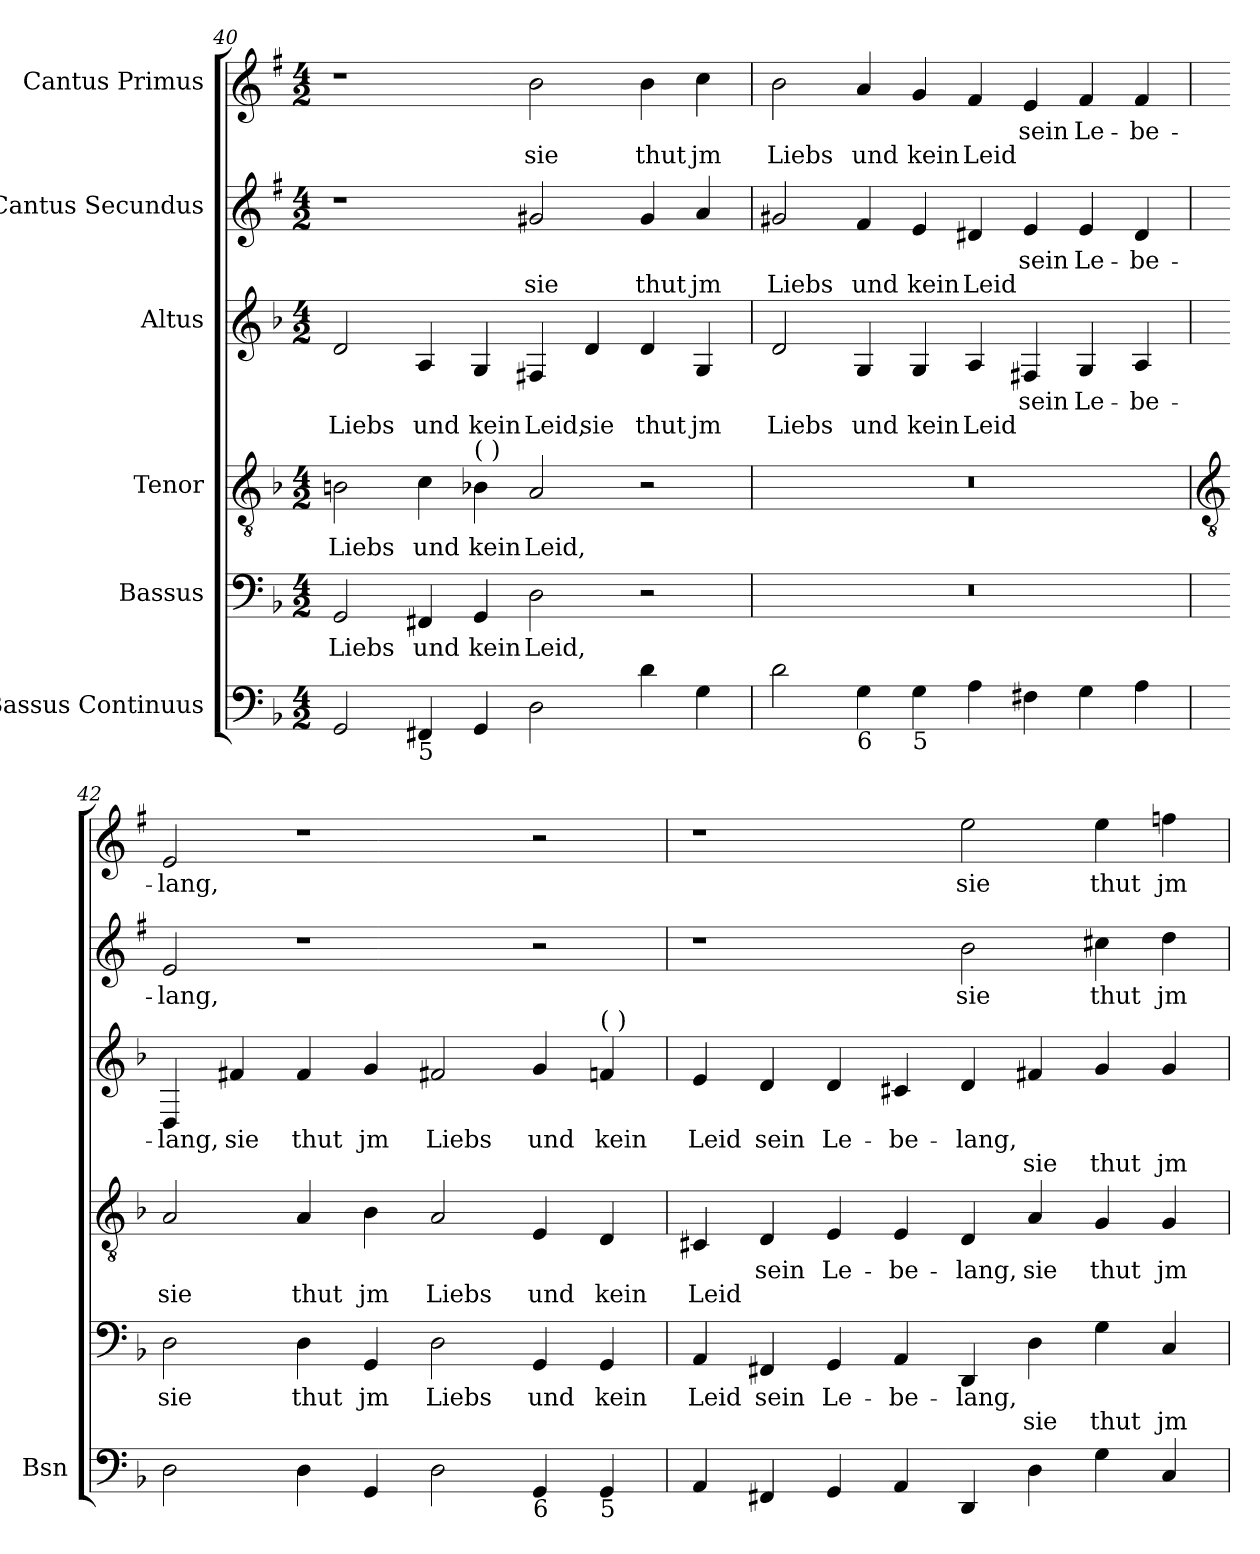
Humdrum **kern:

**kern	**kern	**text	**text	**kern	**text	**text	**kern	**text	**text	**kern	**text	**text	**kern	**text	**text
*part6	*part5	*part5	*part5	*part4	*part4	*part4	*part3	*part3	*part3	*part2	*part2	*part2	*part1	*part1	*part1
*staff6	*staff5	*staff5	*staff5	*staff4	*staff4	*staff4	*staff3	*staff3	*staff3	*staff2	*staff2	*staff2	*staff1	*staff1	*staff1
*I"Bassus Continuus	*I"Bassus	*	*	*I"Tenor	*	*	*I"Altus	*	*	*I"Cantus Secundus	*	*	*I"Cantus Primus	*	*
*I'Bsn	*	*	*	*	*	*	*	*	*	*	*	*	*	*	*
*clefF4	*clefF4	*	*	*clefGv2	*	*	*clefG2	*	*	*clefG2	*	*	*clefG2	*	*
*	*	*	*	*	*	*	*	*	*	*ITrd1c2	*	*	*ITrd1c2	*	*
*k[b-]	*k[b-]	*	*	*k[b-]	*	*	*k[b-]	*	*	*k[b-]	*	*	*k[b-]	*	*
*F:	*F:	*	*	*F:	*	*	*F:	*	*	*F:	*	*	*F:	*	*
*M4/2	*M4/2	*	*	*M4/2	*	*	*M4/2	*	*	*M4/2	*	*	*M4/2	*	*
=40	=40	=40	=40	=40	=40	=40	=40	=40	=40	=40	=40	=40	=40	=40	=40
!	!	!LO:LY:b	!	!	!LO:LY:b	!	!	!	!LO:LY:b	!	!	!	!	!	!
2GG	2GG	Liebs	.	2Bn	Liebs	.	2d	.	Liebs	1r	.	.	1r	.	.
!LO:TX:b:t=5	!	!	!	!	!	!	!	!	!	!	!	!	!	!	!
!	!	!LO:LY:b	!	!	!LO:LY:b	!	!	!	!LO:LY:b	!	!	!	!	!	!
4FF#X	4FF#X	und	.	4c	und	.	4A	.	und	.	.	.	.	.	.
!	!	!	!	!LO:TX:a:t=(  )	!	!	!	!	!	!	!	!	!	!	!
!	!	!LO:LY:b	!	!	!LO:LY:b	!	!	!	!LO:LY:b	!	!	!	!	!	!
4GG	4GG	kein	.	4B-	kein	.	4G	.	kein	.	.	.	.	.	.
!	!	!LO:LY:b	!	!	!LO:LY:b	!	!	!	!LO:LY:b	!	!	!LO:LY:b	!	!	!LO:LY:b
2D	2D	Leid,	.	2A	Leid,	.	4F#X	.	Leid,	2f#X	.	sie	2a	.	sie
!	!	!	!	!	!	!	!	!	!LO:LY:b	!	!	!	!	!	!
.	.	.	.	.	.	.	4d	.	sie	.	.	.	.	.	.
!	!	!	!	!	!	!	!	!	!LO:LY:b	!	!	!LO:LY:b	!	!	!LO:LY:b
4d	2r	.	.	2r	.	.	4d	.	thut	4f#	.	thut	4a	.	thut
!	!	!	!	!	!	!	!	!	!LO:LY:b	!	!	!LO:LY:b	!	!	!LO:LY:b
4G	.	.	.	.	.	.	4G	.	jm	4g	.	jm	4b-	.	jm
=41	=41	=41	=41	=41	=41	=41	=41	=41	=41	=41	=41	=41	=41	=41	=41
!	!	!	!	!	!	!	!	!	!LO:LY:b	!	!	!LO:LY:b	!	!	!LO:LY:b
2d	0r	.	.	0r	.	.	2d	.	Liebs	2f#X	.	Liebs	2a	.	Liebs
!LO:TX:b:t=6	!	!	!	!	!	!	!	!	!	!	!	!	!	!	!
!	!	!	!	!	!	!	!	!	!LO:LY:b	!	!	!LO:LY:b	!	!	!LO:LY:b
4G	.	.	.	.	.	.	4G	.	und	4e	.	und	4g	.	und
!LO:TX:b:t=5	!	!	!	!	!	!	!	!	!	!	!	!	!	!	!
!	!	!	!	!	!	!	!	!	!LO:LY:b	!	!	!LO:LY:b	!	!	!LO:LY:b
4G	.	.	.	.	.	.	4G	.	kein	4d	.	kein	4f	.	kein
!	!	!	!	!	!	!	!	!	!LO:LY:b	!	!	!LO:LY:b	!	!	!LO:LY:b
4A	.	.	.	.	.	.	4A	.	Leid	4c#X	.	Leid	4e	.	Leid
!	!	!	!	!	!	!	!	!LO:LY:b	!	!	!LO:LY:b	!	!	!LO:LY:b	!
4F#X	.	.	.	.	.	.	4F#X	sein	.	4d	sein	.	4d	sein	.
!	!	!	!	!	!	!	!	!LO:LY:b	!	!	!LO:LY:b	!	!	!LO:LY:b	!
4G	.	.	.	.	.	.	4G	Le-	.	4d	Le-	.	4e	Le-	.
!	!	!	!	!	!	!	!	!LO:LY:b	!	!	!LO:LY:b	!	!	!LO:LY:b	!
4A	.	.	.	.	.	.	4A	-be-	.	4c#	-be-	.	4e	-be-	.
!!LO:LB:g=z
=42	=42	=42	=42	=42	=42	=42	=42	=42	=42	=42	=42	=42	=42	=42	=42
*	*	*	*	*clefGv2	*	*	*	*	*	*	*	*	*	*	*
!	!	!LO:LY:b	!	!	!	!LO:LY:b	!	!LO:LY:b	!	!	!LO:LY:b	!	!	!LO:LY:b	!
2D	2D	sie	.	2A	.	sie	4D	-lang,	.	2d	-lang,	.	2d	-lang,	.
!	!	!	!	!	!	!	!	!LO:LY:b	!	!	!	!	!	!	!
.	.	.	.	.	.	.	4f#X	sie	.	.	.	.	.	.	.
!	!	!LO:LY:b	!	!	!	!LO:LY:b	!	!LO:LY:b	!	!	!	!	!	!	!
4D	4D	thut	.	4A	.	thut	4f#	thut	.	1r	.	.	1r	.	.
!	!	!LO:LY:b	!	!	!	!LO:LY:b	!	!LO:LY:b	!	!	!	!	!	!	!
4GG	4GG	jm	.	4B-	.	jm	4g	jm	.	.	.	.	.	.	.
!	!	!LO:LY:b	!	!	!	!LO:LY:b	!	!LO:LY:b	!	!	!	!	!	!	!
2D	2D	Liebs	.	2A	.	Liebs	2f#X	Liebs	.	.	.	.	.	.	.
!LO:TX:b:t=6	!	!	!	!	!	!	!	!	!	!	!	!	!	!	!
!	!	!LO:LY:b	!	!	!	!LO:LY:b	!	!LO:LY:b	!	!	!	!	!	!	!
4GG	4GG	und	.	4E	.	und	4g	und	.	2r	.	.	2r	.	.
!	!	!	!	!	!	!	!LO:TX:a:t=(  )	!	!	!	!	!	!	!	!
!LO:TX:b:t=5	!	!	!	!	!	!	!	!	!	!	!	!	!	!	!
!	!	!LO:LY:b	!	!	!	!LO:LY:b	!	!LO:LY:b	!	!	!	!	!	!	!
4GG	4GG	kein	.	4D	.	kein	4f	kein	.	.	.	.	.	.	.
=43	=43	=43	=43	=43	=43	=43	=43	=43	=43	=43	=43	=43	=43	=43	=43
!	!	!LO:LY:b	!	!	!	!LO:LY:b	!	!LO:LY:b	!	!	!	!	!	!	!
4AA	4AA	Leid	.	4C#X	.	Leid	4e	Leid	.	1r	.	.	1r	.	.
!	!	!LO:LY:b	!	!	!LO:LY:b	!	!	!LO:LY:b	!	!	!	!	!	!	!
4FF#X	4FF#X	sein	.	4D	sein	.	4d	sein	.	.	.	.	.	.	.
!	!	!LO:LY:b	!	!	!LO:LY:b	!	!	!LO:LY:b	!	!	!	!	!	!	!
4GG	4GG	Le-	.	4E	Le-	.	4d	Le-	.	.	.	.	.	.	.
!	!	!LO:LY:b	!	!	!LO:LY:b	!	!	!LO:LY:b	!	!	!	!	!	!	!
4AA	4AA	-be-	.	4E	-be-	.	4c#X	-be-	.	.	.	.	.	.	.
!	!	!LO:LY:b	!	!	!LO:LY:b	!	!	!LO:LY:b	!	!	!LO:LY:b	!	!	!LO:LY:b	!
4DD	4DD	-lang,	.	4D	-lang,	.	4d	-lang,	.	2a	sie	.	2dd	sie	.
!	!	!	!LO:LY:b	!	!LO:LY:b	!	!	!	!LO:LY:b	!	!	!	!	!	!
4D	4D	.	sie	4A	sie	.	4f#X	.	sie	.	.	.	.	.	.
!	!	!	!LO:LY:b	!	!LO:LY:b	!	!	!	!LO:LY:b	!	!LO:LY:b	!	!	!LO:LY:b	!
4G	4G	.	thut	4G	thut	.	4g	.	thut	4bn	thut	.	4dd	thut	.
!	!	!	!LO:LY:b	!	!LO:LY:b	!	!	!	!LO:LY:b	!	!LO:LY:b	!	!	!LO:LY:b	!
4C	4C	.	jm	4G	jm	.	4g	.	jm	4cc	jm	.	4ee-X	jm	.
=	=	=	=	=	=	=	=	=	=	=	=	=	=	=	=
*-	*-	*-	*-	*-	*-	*-	*-	*-	*-	*-	*-	*-	*-	*-	*-
